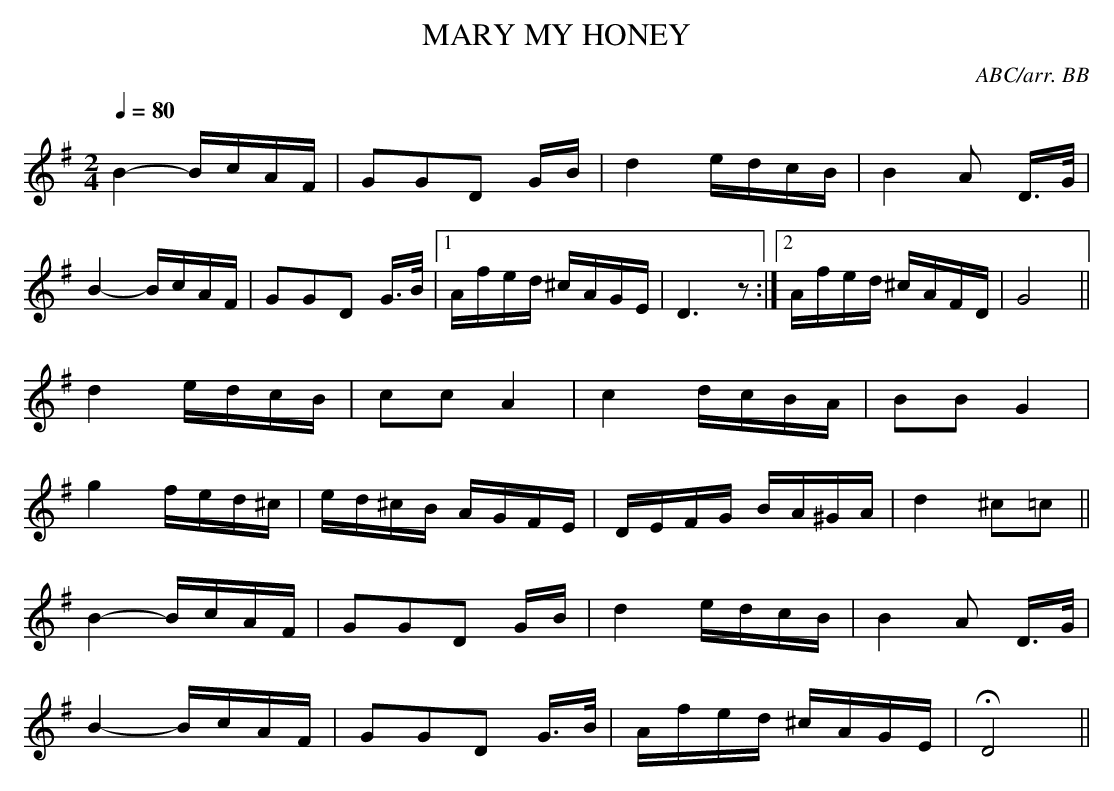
X:1
T:MARY MY HONEY
C:ABC/arr. BB
Q:1/4=80
L:1/8
M:2/4
K:G
B2-B/c/A/F/|GGD G/B/|d2 e/d/c/B/|B2A D/>G/|
B2-B/c/A/F/|GGD G/>B/|1 A/f/e/d/ ^c/A/G/E/|D3z :|\
[2 A/f/e/d/ ^c/A/F/D/|G4 ||
d2 e/d/c/B/|cc A2|c2 d/c/B/A/|BB G2|
g2 f/e/d/^c/|e/d/^c/B/ A/G/F/E/|D/E/F/G/ B/A/^G/A/|d2 ^c=c||
B2-B/c/A/F/|GGD G/B/|d2 e/d/c/B/|B2A D/>G/|
B2-B/c/A/F/|GGD G/>B/|A/f/e/d/ ^c/A/G/E/|HD4 ||
